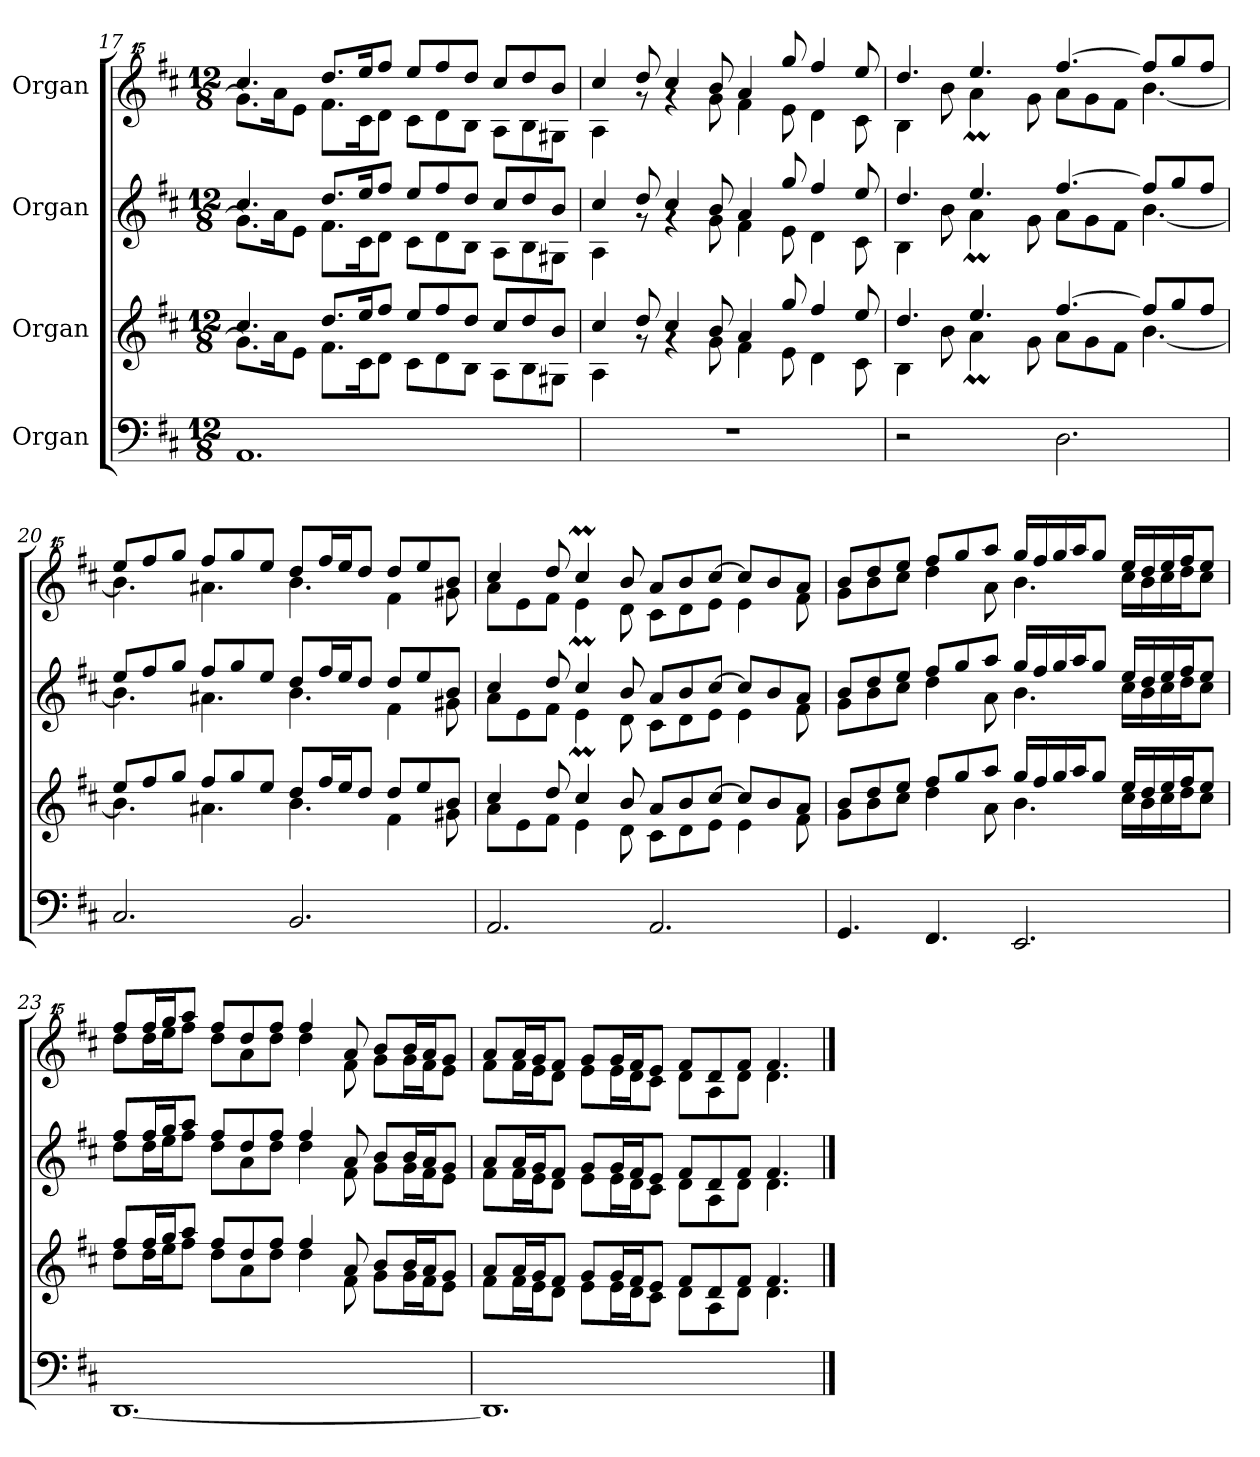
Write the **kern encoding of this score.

**kern	**kern	**kern	**kern
*part4	*part3	*part2	*part1
*staff4	*staff3	*staff2	*staff1
*I"Organ	*I"Organ	*I"Organ	*I"Organ
*clefF4	*clefG2	*clefG2	*clefG^^2
*k[f#c#]	*k[f#c#]	*k[f#c#]	*k[f#c#]
*M12/8	*M12/8	*M12/8	*M12/8
=17	=17	=17	=17
*	*^	*^	*^
1.AA	4.cc#/	8.g\L]	4.cc#/	8.g\L]	4.cccc#/	8.ggg\L]
.	.	16a\K	.	16a\K	.	16aaa\K
.	.	8e\J	.	8e\J	.	8eee\J
.	8.dd/L	8.f#\L	8.dd/L	8.f#\L	8.dddd/L	8.fff#\L
.	16ee/K	16c#\K	16ee/K	16c#\K	16eeee/K	16ccc#\K
.	8ff#/J	8d\J	8ff#/J	8d\J	8ffff#/J	8ddd\J
.	8ee/L	8c#\L	8ee/L	8c#\L	8eeee/L	8ccc#\L
.	8ff#/	8d\	8ff#/	8d\	8ffff#/	8ddd\
.	8dd/J	8B\J	8dd/J	8B\J	8dddd/J	8bb\J
.	8cc#/L	8A\L	8cc#/L	8A\L	8cccc#/L	8aa\L
.	8dd/	8B\	8dd/	8B\	8dddd/	8bb\
.	8b/J	8G#X\J	8b/J	8G#X\J	8bbb/J	8gg#X\J
=18	=18	=18	=18	=18	=18	=18
1.r	4cc#/	4A\	4cc#/	4A\	4cccc#/	4aa\
.	8dd/	8rg	8dd/	8rg	8dddd/	8rggg
.	4cc#/	4rg	4cc#/	4rg	4cccc#/	4rggg
.	8b/	8g\	8b/	8g\	8bbb/	8ggg\
.	4a/	4f#\	4a/	4f#\	4aaa/	4fff#\
.	8gg/	8e\	8gg/	8e\	8gggg/	8eee\
.	4ff#/	4d\	4ff#/	4d\	4ffff#/	4ddd\
.	8ee/	8c#\	8ee/	8c#\	8eeee/	8ccc#\
!!LO:LB:g=z	!!
=19	=19	=19	=19	=19	=19	=19
2r	4.dd/	4B\	4.dd/	4B\	4.dddd/	4bb\
.	.	8b\	.	8b\	.	8bbb\
.	4.ee/	4aM\	4.ee/	4aM\	4.eeee/	4aaaM\
4ryy	.	.	.	.	.	.
.	.	8g\	.	8g\	.	8ggg\
2.D\	[4.ff#/	8a\L	[4.ff#/	8a\L	[4.ffff#/	8aaa\L
.	.	8g\	.	8g\	.	8ggg\
.	.	8f#\J	.	8f#\J	.	8fff#\J
.	8ff#/L]	[4.b\	8ff#/L]	[4.b\	8ffff#/L]	[4.bbb\
.	8gg/	.	8gg/	.	8gggg/	.
.	8ff#/J	.	8ff#/J	.	8ffff#/J	.
=20	=20	=20	=20	=20	=20	=20
2.C#/	8ee/L	4.b\]	8ee/L	4.b\]	8eeee/L	4.bbb\]
.	8ff#/	.	8ff#/	.	8ffff#/	.
.	8gg/J	.	8gg/J	.	8gggg/J	.
.	8ff#/L	4.a#X\	8ff#/L	4.a#X\	8ffff#/L	4.aaa#X\
.	8gg/	.	8gg/	.	8gggg/	.
.	8ee/J	.	8ee/J	.	8eeee/J	.
2.BB/	8dd/L	4.b\	8dd/L	4.b\	8dddd/L	4.bbb\
.	16ff#/L	.	16ff#/L	.	16ffff#/L	.
.	16ee/J	.	16ee/J	.	16eeee/J	.
.	8dd/J	.	8dd/J	.	8dddd/J	.
.	8dd/L	4f#\	8dd/L	4f#\	8dddd/L	4fff#\
.	8ee/	.	8ee/	.	8eeee/	.
.	8b/J	8g#X\	8b/J	8g#X\	8bbb/J	8ggg#X\
=21	=21	=21	=21	=21	=21	=21
2.AA/	4cc#/	8a\L	4cc#/	8a\L	4cccc#/	8aaa\L
.	.	8e\	.	8e\	.	8eee\
.	8dd/	8f#\J	8dd/	8f#\J	8dddd/	8fff#\J
.	4cc#m/	4e\	4cc#m/	4e\	4cccc#m/	4eee\
.	8b/	8d\	8b/	8d\	8bbb/	8ddd\
2.AA/	8a/L	8c#\L	8a/L	8c#\L	8aaa/L	8ccc#\L
.	8b/	8d\	8b/	8d\	8bbb/	8ddd\
.	[8cc#/J	8e\J	[8cc#/J	8e\J	[8cccc#/J	8eee\J
.	8cc#/L]	4e\	8cc#/L]	4e\	8cccc#/L]	4eee\
.	8b/	.	8b/	.	8bbb/	.
.	8a/J	8f#\	8a/J	8f#\	8aaa/J	8fff#\
!!LO:LB:g=z	!!
=22	=22	=22	=22	=22	=22	=22
4.GG/	8b/L	8g\L	8b/L	8g\L	8bbb/L	8ggg\L
.	8dd/	8b\	8dd/	8b\	8dddd/	8bbb\
.	8ee/J	8cc#\J	8ee/J	8cc#\J	8eeee/J	8cccc#\J
4.FF#/	8ff#/L	4dd\	8ff#/L	4dd\	8ffff#/L	4dddd\
.	8gg/	.	8gg/	.	8gggg/	.
.	8aa/J	8a\	8aa/J	8a\	8aaaa/J	8aaa\
2.EE/	16gg/LL	4.b\	16gg/LL	4.b\	16gggg/LL	4.bbb\
.	16ff#/	.	16ff#/	.	16ffff#/	.
.	16gg/	.	16gg/	.	16gggg/	.
.	16aa/J	.	16aa/J	.	16aaaa/J	.
.	8gg/J	.	8gg/J	.	8gggg/J	.
.	16ee/LL	16cc#\LL	16ee/LL	16cc#\LL	16eeee/LL	16cccc#\LL
.	16dd/	16b\	16dd/	16b\	16dddd/	16bbb\
.	16ee/	16cc#\	16ee/	16cc#\	16eeee/	16cccc#\
.	16ff#/J	16dd\J	16ff#/J	16dd\J	16ffff#/J	16dddd\J
.	8ee/J	8cc#\J	8ee/J	8cc#\J	8eeee/J	8cccc#\J
=23	=23	=23	=23	=23	=23	=23
[1.DD	8ff#/L	8dd\L	8ff#/L	8dd\L	8ffff#/L	8dddd\L
.	16ff#/L	16dd\L	16ff#/L	16dd\L	16ffff#/L	16dddd\L
.	16gg/J	16ee\J	16gg/J	16ee\J	16gggg/J	16eeee\J
.	8aa/J	8ff#\J	8aa/J	8ff#\J	8aaaa/J	8ffff#\J
.	8ff#/L	8dd\L	8ff#/L	8dd\L	8ffff#/L	8dddd\L
.	8dd/	8a\	8dd/	8a\	8dddd/	8aaa\
.	8ff#/J	8dd\J	8ff#/J	8dd\J	8ffff#/J	8dddd\J
.	4ff#/	4dd\	4ff#/	4dd\	4ffff#/	4dddd\
*	*	*	*	*	*MM71	*
.	8a/	8f#\	8a/	8f#\	8aaa/	8fff#\
.	8b/L	8g\L	8b/L	8g\L	8bbb/L	8ggg\L
*	*	*	*	*	*MM71	*
.	16b/L	16g\L	16b/L	16g\L	16bbb/L	16ggg\L
.	16a/J	16f#\J	16a/J	16f#\J	16aaa/J	16fff#\J
.	8g/J	8e\J	8g/J	8e\J	8ggg/J	8eee\J
=24	=24	=24	=24	=24	=24	=24
*	*	*	*	*	*MM65	*
1.DD]	8a/L	8f#\L	8a/L	8f#\L	8aaa/L	8fff#\L
.	16a/L	16f#\L	16a/L	16f#\L	16aaa/L	16fff#\L
.	16g/J	16e\J	16g/J	16e\J	16ggg/J	16eee\J
.	8f#/J	8d\J	8f#/J	8d\J	8fff#/J	8ddd\J
*	*	*	*	*	*MM57	*
.	8g/L	8e\L	8g/L	8e\L	8ggg/L	8eee\L
.	16g/L	16e\L	16g/L	16e\L	16ggg/L	16eee\L
.	16f#/J	16d\J	16f#/J	16d\J	16fff#/J	16ddd\J
.	8e/J	8c#\J	8e/J	8c#\J	8eee/J	8ccc#\J
*	*	*	*	*	*MM52	*
.	8f#/L	8d\L	8f#/L	8d\L	8fff#/L	8ddd\L
.	8d/	8A\	8d/	8A\	8ddd/	8aa\
*	*	*	*	*	*MM36	*
.	8f#/J	8d\J	8f#/J	8d\J	8fff#/J	8ddd\J
*	*	*	*	*	*MM25	*
.	4.f#/	4.d\	4.f#/	4.d\	4.fff#/	4.ddd\
*	*v	*v	*	*	*v	*v
*	*	*v	*v	*
==	==	==	==
*-	*-	*-	*-
